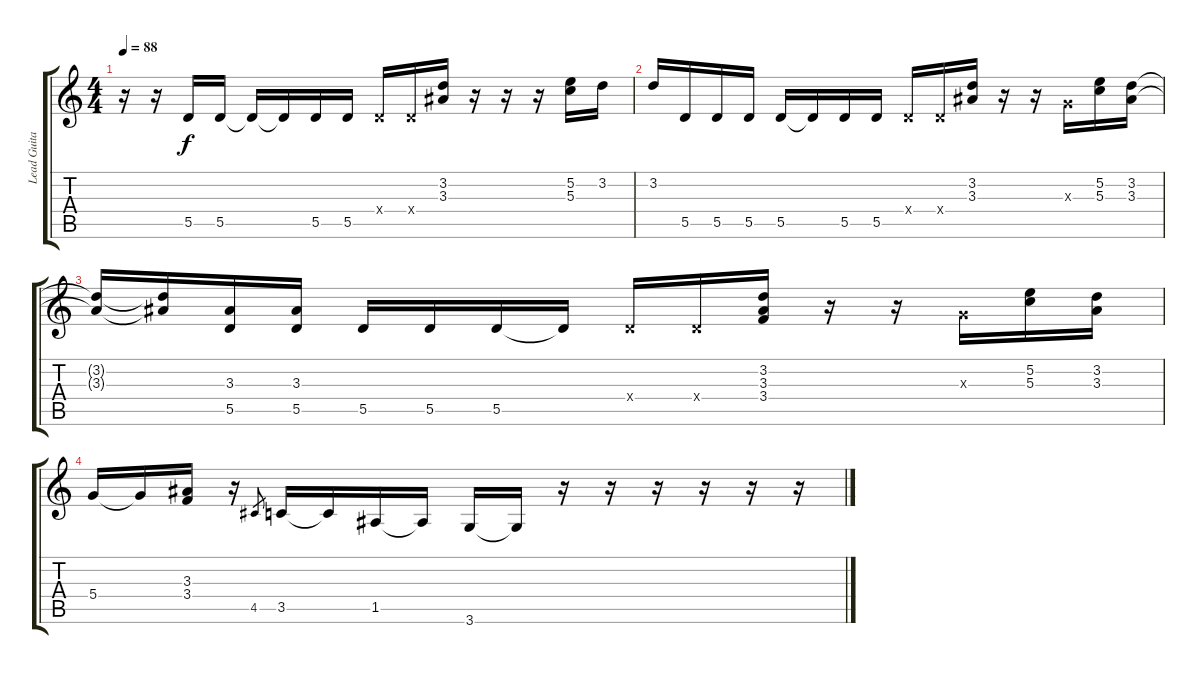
\track ("Lead Guitar" "Lead Guita") {instrument overdrivenguitar}
\staff {score tabs}
\tuning (E4 B3 G3 D3 A2 E2) {hide}
\ts (4 4)
\tempo 88
\clef g2
\ks c
r.16{dy f} r.16 5.5.16 5.5.16 5.5{t}.16 5.5{t}.16 5.5.16 5.5.16 0.4{x}.16 0.4{x}.16 (3.2 3.3).16 r.16 r.16 r.16 (5.2 5.3).16 3.2.16 |
3.2.16 5.5.16 5.5.16 5.5.16 5.5.16 5.5{t}.16 5.5.16 5.5.16 0.4{x}.16 0.4{x}.16 (3.2 3.3).16 r.16 r.16 0.3{x}.16 (5.2 5.3).16 (3.2 3.3).16 |
(3.2{t} 3.3{t}).16 (3.2{t} 3.3{t}).16 (3.3 5.5).16 (3.3 5.5).16 5.5.16 5.5.16 5.5.16 5.5{t}.16 0.4{x}.16 0.4{x}.16 (3.2 3.3 3.4).16 r.16 r.16 0.3{x}.16 (5.2 5.3).16 (3.2 3.3).16 |
5.4.16 5.4{t}.16 (3.3 3.4).16 r.16 4.5.8{gr} 3.5.16 3.5{t}.16 1.5.16 1.5{t}.16 3.6.16 3.6{t}.16 r.16 r.16 r.16 r.16 r.16 r.16
